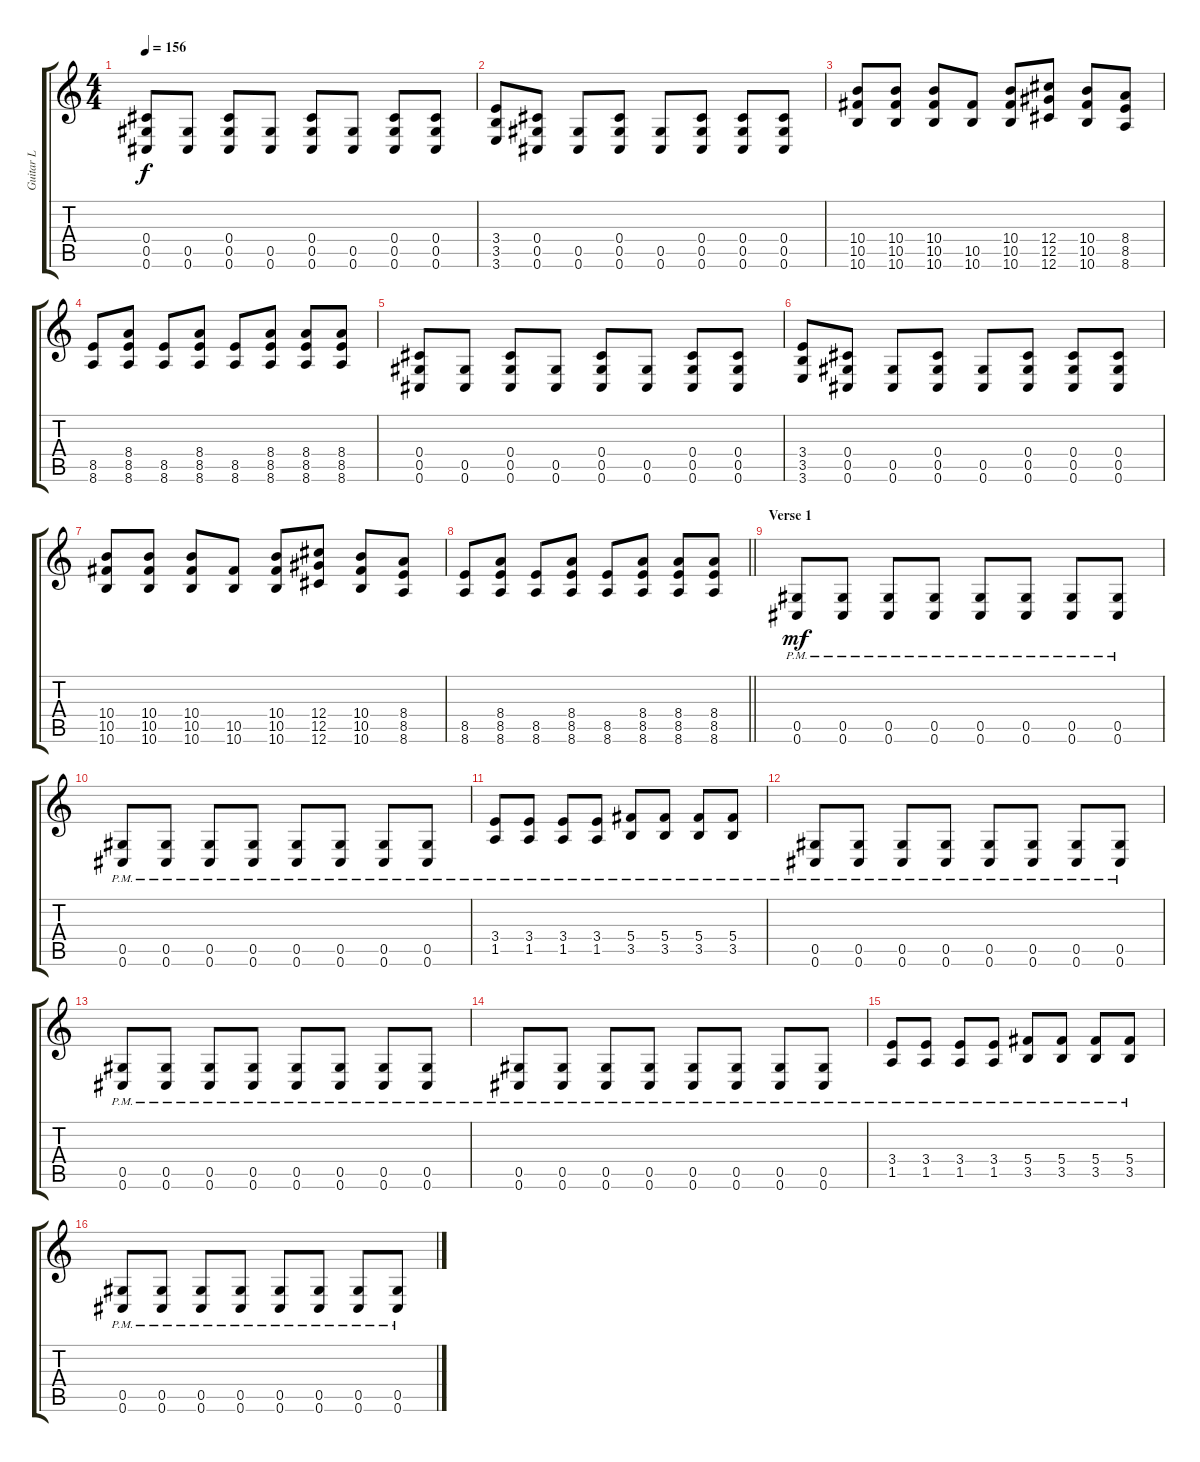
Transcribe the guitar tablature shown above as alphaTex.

\track ("Guitar L" "Guitar L") {instrument distortionguitar}
\staff {score tabs}
\tuning (Eb4 Bb3 Gb3 Db3 Ab2 Db2) {hide}
\ts (4 4)
\tempo 156
\clef g2
\ks c
(0.4 0.5 0.6).8{dy f} (0.5 0.6).8 (0.4 0.5 0.6).8 (0.5 0.6).8 (0.4 0.5 0.6).8 (0.5 0.6).8 (0.4 0.5 0.6).8 (0.4 0.5 0.6).8 |
(3.4 3.5 3.6).8 (0.4 0.5 0.6).8 (0.5 0.6).8 (0.4 0.5 0.6).8 (0.5 0.6).8 (0.4 0.5 0.6).8 (0.4 0.5 0.6).8 (0.4 0.5 0.6).8 |
(10.4 10.5 10.6).8 (10.4 10.5 10.6).8 (10.4 10.5 10.6).8 (10.5 10.6).8 (10.4 10.5 10.6).8 (12.4 12.5 12.6).8 (10.4 10.5 10.6).8 (8.4 8.5 8.6).8 |
(8.5 8.6).8 (8.4 8.5 8.6).8 (8.5 8.6).8 (8.4 8.5 8.6).8 (8.5 8.6).8 (8.4 8.5 8.6).8 (8.4 8.5 8.6).8 (8.4 8.5 8.6).8 |
(0.4 0.5 0.6).8 (0.5 0.6).8 (0.4 0.5 0.6).8 (0.5 0.6).8 (0.4 0.5 0.6).8 (0.5 0.6).8 (0.4 0.5 0.6).8 (0.4 0.5 0.6).8 |
(3.4 3.5 3.6).8 (0.4 0.5 0.6).8 (0.5 0.6).8 (0.4 0.5 0.6).8 (0.5 0.6).8 (0.4 0.5 0.6).8 (0.4 0.5 0.6).8 (0.4 0.5 0.6).8 |
(10.4 10.5 10.6).8 (10.4 10.5 10.6).8 (10.4 10.5 10.6).8 (10.5 10.6).8 (10.4 10.5 10.6).8 (12.4 12.5 12.6).8 (10.4 10.5 10.6).8 (8.4 8.5 8.6).8 |
\barLineRight lightlight
(8.5 8.6).8 (8.4 8.5 8.6).8 (8.5 8.6).8 (8.4 8.5 8.6).8 (8.5 8.6).8 (8.4 8.5 8.6).8 (8.4 8.5 8.6).8 (8.4 8.5 8.6).8 |
\section ("" "Verse 1")
(0.5{pm} 0.6{pm}).8{dy mf} (0.5{pm} 0.6{pm}).8 (0.5{pm} 0.6{pm}).8 (0.5{pm} 0.6{pm}).8 (0.5{pm} 0.6{pm}).8 (0.5{pm} 0.6{pm}).8 (0.5{pm} 0.6{pm}).8 (0.5{pm} 0.6{pm}).8 |
(0.5{pm} 0.6{pm}).8 (0.5{pm} 0.6{pm}).8 (0.5{pm} 0.6{pm}).8 (0.5{pm} 0.6{pm}).8 (0.5{pm} 0.6{pm}).8 (0.5{pm} 0.6{pm}).8 (0.5{pm} 0.6{pm}).8 (0.5{pm} 0.6{pm}).8 |
(3.4{pm} 1.5{pm}).8 (3.4{pm} 1.5{pm}).8 (3.4{pm} 1.5{pm}).8 (3.4{pm} 1.5{pm}).8 (5.4{pm} 3.5{pm}).8 (5.4{pm} 3.5{pm}).8 (5.4{pm} 3.5{pm}).8 (5.4{pm} 3.5{pm}).8 |
(0.5{pm} 0.6{pm}).8 (0.5{pm} 0.6{pm}).8 (0.5{pm} 0.6{pm}).8 (0.5{pm} 0.6{pm}).8 (0.5{pm} 0.6{pm}).8 (0.5{pm} 0.6{pm}).8 (0.5{pm} 0.6{pm}).8 (0.5{pm} 0.6{pm}).8 |
(0.5{pm} 0.6{pm}).8 (0.5{pm} 0.6{pm}).8 (0.5{pm} 0.6{pm}).8 (0.5{pm} 0.6{pm}).8 (0.5{pm} 0.6{pm}).8 (0.5{pm} 0.6{pm}).8 (0.5{pm} 0.6{pm}).8 (0.5{pm} 0.6{pm}).8 |
(0.5{pm} 0.6{pm}).8 (0.5{pm} 0.6{pm}).8 (0.5{pm} 0.6{pm}).8 (0.5{pm} 0.6{pm}).8 (0.5{pm} 0.6{pm}).8 (0.5{pm} 0.6{pm}).8 (0.5{pm} 0.6{pm}).8 (0.5{pm} 0.6{pm}).8 |
(3.4{pm} 1.5{pm}).8 (3.4{pm} 1.5{pm}).8 (3.4{pm} 1.5{pm}).8 (3.4{pm} 1.5{pm}).8 (5.4{pm} 3.5{pm}).8 (5.4{pm} 3.5{pm}).8 (5.4{pm} 3.5{pm}).8 (5.4{pm} 3.5{pm}).8 |
(0.5{pm} 0.6{pm}).8 (0.5{pm} 0.6{pm}).8 (0.5{pm} 0.6{pm}).8 (0.5{pm} 0.6{pm}).8 (0.5{pm} 0.6{pm}).8 (0.5{pm} 0.6{pm}).8 (0.5{pm} 0.6{pm}).8 (0.5{pm} 0.6{pm}).8
